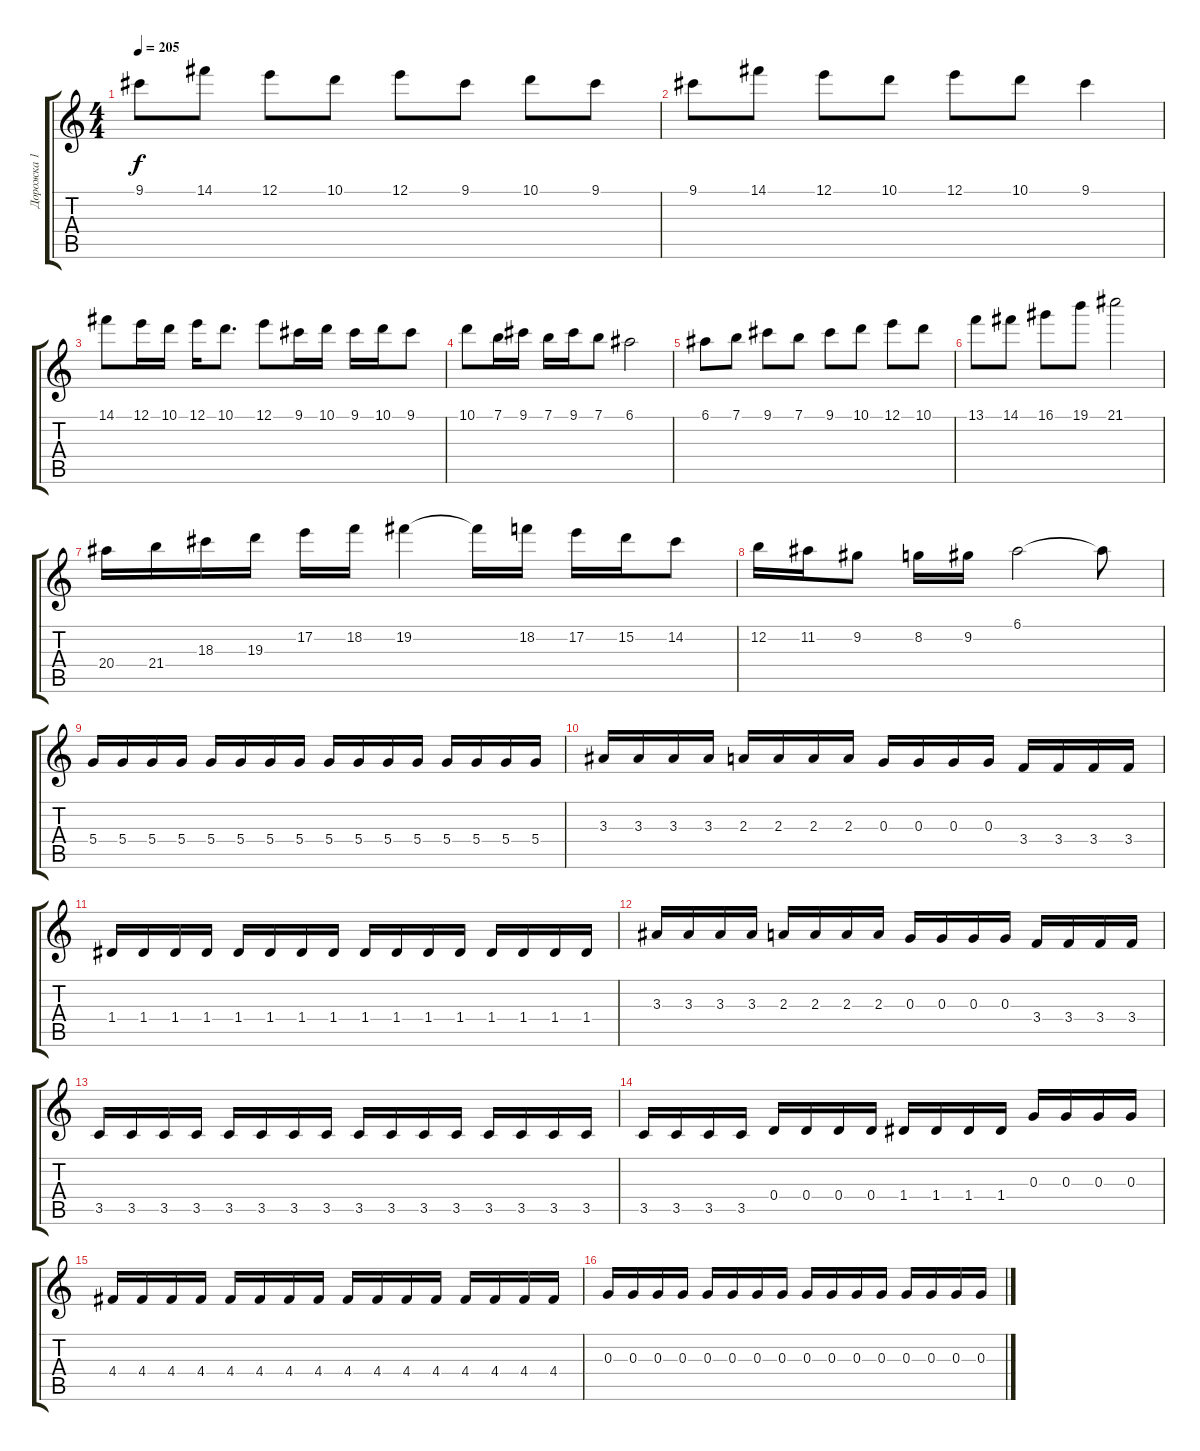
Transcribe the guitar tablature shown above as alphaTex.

\track ("Дорожка 1" "Дорожка 1") {instrument distortionguitar}
\staff {score tabs}
\tuning (E4 B3 G3 D3 A2 E2) {hide}
\ts (4 4)
\tempo 205
\clef g2
\ks c
9.1.8{dy f} 14.1.8 12.1.8 10.1.8 12.1.8 9.1.8 10.1.8 9.1.8 |
9.1.8 14.1.8 12.1.8 10.1.8 12.1.8 10.1.8 9.1.4 |
14.1.8 12.1.16 10.1.16 12.1.16 10.1.8{d} 12.1.8 9.1.16 10.1.16 9.1.16 10.1.16 9.1.8 |
10.1.8 7.1.16 9.1.16 7.1.16 9.1.16 7.1.8 6.1.2 |
6.1.8 7.1.8 9.1.8 7.1.8 9.1.8 10.1.8 12.1.8 10.1.8 |
13.1.8 14.1.8 16.1.8 19.1.8 21.1.2 |
20.4.16 21.4.16 18.3.16 19.3.16 17.2.16 18.2.16 19.2.4 19.2{t}.16 18.2.16 17.2.16 15.2.16 14.2.8 |
12.2.16 11.2.16 9.2.8 8.2.16 9.2.16 6.1.2 6.1{t}.8 |
5.4.16 5.4.16 5.4.16 5.4.16 5.4.16 5.4.16 5.4.16 5.4.16 5.4.16 5.4.16 5.4.16 5.4.16 5.4.16 5.4.16 5.4.16 5.4.16 |
3.3.16 3.3.16 3.3.16 3.3.16 2.3.16 2.3.16 2.3.16 2.3.16 0.3.16 0.3.16 0.3.16 0.3.16 3.4.16 3.4.16 3.4.16 3.4.16 |
1.4.16 1.4.16 1.4.16 1.4.16 1.4.16 1.4.16 1.4.16 1.4.16 1.4.16 1.4.16 1.4.16 1.4.16 1.4.16 1.4.16 1.4.16 1.4.16 |
3.3.16 3.3.16 3.3.16 3.3.16 2.3.16 2.3.16 2.3.16 2.3.16 0.3.16 0.3.16 0.3.16 0.3.16 3.4.16 3.4.16 3.4.16 3.4.16 |
3.5.16 3.5.16 3.5.16 3.5.16 3.5.16 3.5.16 3.5.16 3.5.16 3.5.16 3.5.16 3.5.16 3.5.16 3.5.16 3.5.16 3.5.16 3.5.16 |
3.5.16 3.5.16 3.5.16 3.5.16 0.4.16 0.4.16 0.4.16 0.4.16 1.4.16 1.4.16 1.4.16 1.4.16 0.3.16 0.3.16 0.3.16 0.3.16 |
4.4.16 4.4.16 4.4.16 4.4.16 4.4.16 4.4.16 4.4.16 4.4.16 4.4.16 4.4.16 4.4.16 4.4.16 4.4.16 4.4.16 4.4.16 4.4.16 |
0.3.16 0.3.16 0.3.16 0.3.16 0.3.16 0.3.16 0.3.16 0.3.16 0.3.16 0.3.16 0.3.16 0.3.16 0.3.16 0.3.16 0.3.16 0.3.16
